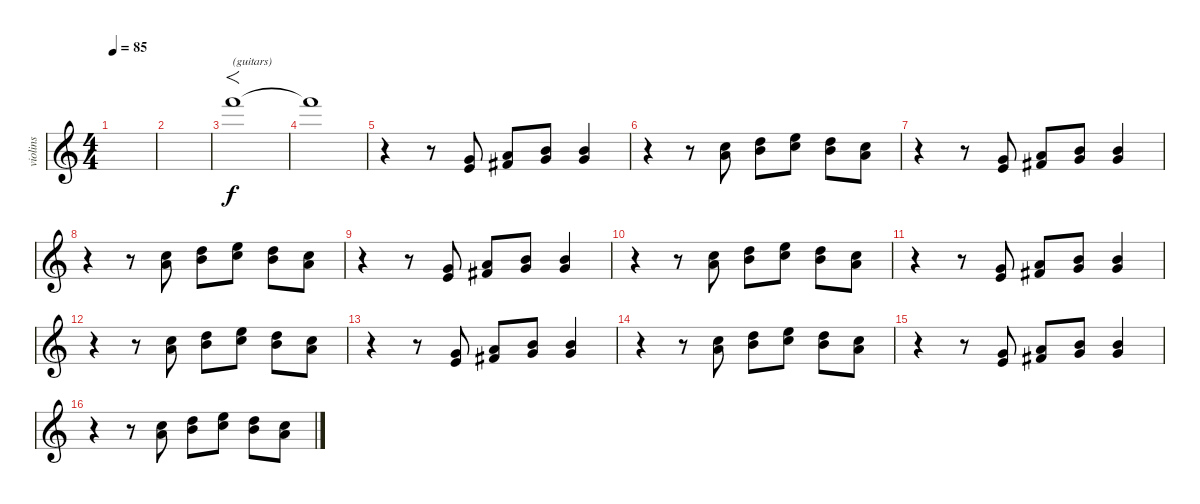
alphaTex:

\track ("violins" "violins") {instrument violin}
\staff {score}
\tuning (E4 B3 G3 D3 A2 E2) {hide}
\ts (4 4)
\tempo 85
\clef g2
\ks c
|
|
25.1.1{f txt "(guitars)" instrument overdrivenguitar} |
25.1{t}.1{volume 11} |
r.4{instrument violin} r.8 (3.1 5.2).8 (5.1 7.2).8 (7.1 8.2).8 (7.1 8.2).4 |
r.4 r.8 (8.1 10.2).8 (10.1 12.2).8 (12.1 13.2).8 (10.1 12.2).8 (8.1 10.2).8 |
r.4 r.8 (3.1 5.2).8 (5.1 7.2).8 (7.1 8.2).8 (7.1 8.2).4 |
r.4 r.8 (8.1 10.2).8 (10.1 12.2).8 (12.1 13.2).8 (10.1 12.2).8 (8.1 10.2).8 |
r.4 r.8 (3.1 5.2).8 (5.1 7.2).8 (7.1 8.2).8 (7.1 8.2).4 |
r.4 r.8 (8.1 10.2).8 (10.1 12.2).8 (12.1 13.2).8 (10.1 12.2).8 (8.1 10.2).8 |
r.4 r.8 (3.1 5.2).8 (5.1 7.2).8 (7.1 8.2).8 (7.1 8.2).4 |
r.4 r.8 (8.1 10.2).8 (10.1 12.2).8 (12.1 13.2).8 (10.1 12.2).8 (8.1 10.2).8 |
r.4 r.8 (3.1 5.2).8 (5.1 7.2).8 (7.1 8.2).8 (7.1 8.2).4 |
r.4 r.8 (8.1 10.2).8 (10.1 12.2).8 (12.1 13.2).8 (10.1 12.2).8 (8.1 10.2).8 |
r.4 r.8 (3.1 5.2).8 (5.1 7.2).8 (7.1 8.2).8 (7.1 8.2).4 |
r.4 r.8 (8.1 10.2).8 (10.1 12.2).8 (12.1 13.2).8 (10.1 12.2).8 (8.1 10.2).8
